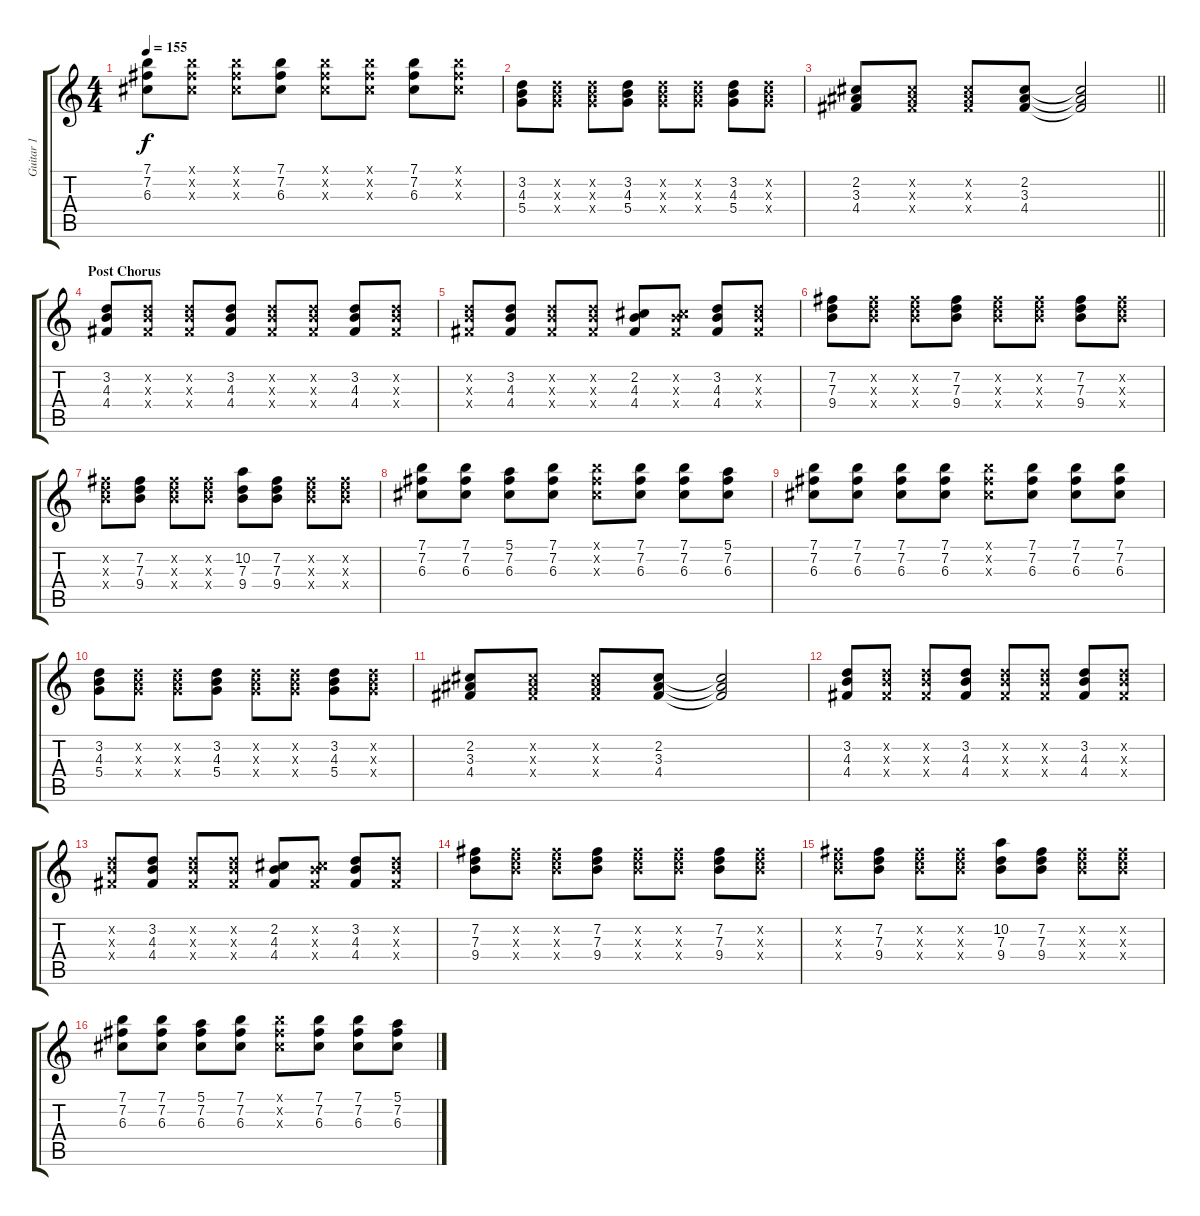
\track ("Guitar 1" "Guitar 1") {instrument overdrivenguitar}
\staff {score tabs}
\tuning (E4 B3 G3 D3 A2 E2) {hide}
\ts (4 4)
\tempo 155
\clef g2
\ks c
(7.1 7.2 6.3).8{dy f} (7.1{x} 7.2{x} 6.3{x}).8 (7.1{x} 7.2{x} 6.3{x}).8 (7.1 7.2 6.3).8 (7.1{x} 7.2{x} 6.3{x}).8 (7.1{x} 7.2{x} 6.3{x}).8 (7.1 7.2 6.3).8 (7.1{x} 7.2{x} 6.3{x}).8 |
(3.2 4.3 5.4).8 (3.2{x} 4.3{x} 5.4{x}).8 (3.2{x} 4.3{x} 5.4{x}).8 (3.2 4.3 5.4).8 (3.2{x} 4.3{x} 5.4{x}).8 (3.2{x} 4.3{x} 5.4{x}).8 (3.2 4.3 5.4).8 (3.2{x} 4.3{x} 5.4{x}).8 |
\barLineRight lightlight
(2.2 3.3 4.4).8 (2.2{x} 3.3{x} 4.4{x}).8 (2.2{x} 3.3{x} 4.4{x}).8 (2.2 3.3 4.4).8 (2.2{t} 3.3{t} 4.4{t}).2 |
\section ("" "Post Chorus")
(3.2 4.3 4.4).8 (3.2{x} 4.3{x} 4.4{x}).8 (3.2{x} 4.3{x} 4.4{x}).8 (3.2 4.3 4.4).8 (3.2{x} 4.3{x} 4.4{x}).8 (3.2{x} 4.3{x} 4.4{x}).8 (3.2 4.3 4.4).8 (3.2{x} 4.3{x} 4.4{x}).8 |
(3.2{x} 4.3{x} 4.4{x}).8 (3.2 4.3 4.4).8 (3.2{x} 4.3{x} 4.4{x}).8 (3.2{x} 4.3{x} 4.4{x}).8 (2.2 4.3 4.4).8 (2.2{x} 4.3{x} 4.4{x}).8 (3.2 4.3 4.4).8 (3.2{x} 4.3{x} 4.4{x}).8 |
(7.2 7.3 9.4).8 (7.2{x} 7.3{x} 9.4{x}).8 (7.2{x} 7.3{x} 9.4{x}).8 (7.2 7.3 9.4).8 (7.2{x} 7.3{x} 9.4{x}).8 (7.2{x} 7.3{x} 9.4{x}).8 (7.2 7.3 9.4).8 (7.2{x} 7.3{x} 9.4{x}).8 |
(7.2{x} 7.3{x} 9.4{x}).8 (7.2 7.3 9.4).8 (7.2{x} 7.3{x} 9.4{x}).8 (7.2{x} 7.3{x} 9.4{x}).8 (10.2 7.3 9.4).8 (7.2 7.3 9.4).8 (7.2{x} 7.3{x} 9.4{x}).8 (7.2{x} 7.3{x} 9.4{x}).8 |
(7.1 7.2 6.3).8 (7.1 7.2 6.3).8 (5.1 7.2 6.3).8 (7.1 7.2 6.3).8 (7.1{x} 7.2{x} 6.3{x}).8 (7.1 7.2 6.3).8 (7.1 7.2 6.3).8 (5.1 7.2 6.3).8 |
(7.1 7.2 6.3).8 (7.1 7.2 6.3).8 (7.1 7.2 6.3).8 (7.1 7.2 6.3).8 (7.1{x} 7.2{x} 6.3{x}).8 (7.1 7.2 6.3).8 (7.1 7.2 6.3).8 (7.1 7.2 6.3).8 |
(3.2 4.3 5.4).8 (3.2{x} 4.3{x} 5.4{x}).8 (3.2{x} 4.3{x} 5.4{x}).8 (3.2 4.3 5.4).8 (3.2{x} 4.3{x} 5.4{x}).8 (3.2{x} 4.3{x} 5.4{x}).8 (3.2 4.3 5.4).8 (3.2{x} 4.3{x} 5.4{x}).8 |
(2.2 3.3 4.4).8 (2.2{x} 3.3{x} 4.4{x}).8 (2.2{x} 3.3{x} 4.4{x}).8 (2.2 3.3 4.4).8 (2.2{t} 3.3{t} 4.4{t}).2 |
(3.2 4.3 4.4).8 (3.2{x} 4.3{x} 4.4{x}).8 (3.2{x} 4.3{x} 4.4{x}).8 (3.2 4.3 4.4).8 (3.2{x} 4.3{x} 4.4{x}).8 (3.2{x} 4.3{x} 4.4{x}).8 (3.2 4.3 4.4).8 (3.2{x} 4.3{x} 4.4{x}).8 |
(3.2{x} 4.3{x} 4.4{x}).8 (3.2 4.3 4.4).8 (3.2{x} 4.3{x} 4.4{x}).8 (3.2{x} 4.3{x} 4.4{x}).8 (2.2 4.3 4.4).8 (2.2{x} 4.3{x} 4.4{x}).8 (3.2 4.3 4.4).8 (3.2{x} 4.3{x} 4.4{x}).8 |
(7.2 7.3 9.4).8 (7.2{x} 7.3{x} 9.4{x}).8 (7.2{x} 7.3{x} 9.4{x}).8 (7.2 7.3 9.4).8 (7.2{x} 7.3{x} 9.4{x}).8 (7.2{x} 7.3{x} 9.4{x}).8 (7.2 7.3 9.4).8 (7.2{x} 7.3{x} 9.4{x}).8 |
(7.2{x} 7.3{x} 9.4{x}).8 (7.2 7.3 9.4).8 (7.2{x} 7.3{x} 9.4{x}).8 (7.2{x} 7.3{x} 9.4{x}).8 (10.2 7.3 9.4).8 (7.2 7.3 9.4).8 (7.2{x} 7.3{x} 9.4{x}).8 (7.2{x} 7.3{x} 9.4{x}).8 |
(7.1 7.2 6.3).8 (7.1 7.2 6.3).8 (5.1 7.2 6.3).8 (7.1 7.2 6.3).8 (7.1{x} 7.2{x} 6.3{x}).8 (7.1 7.2 6.3).8 (7.1 7.2 6.3).8 (5.1 7.2 6.3).8
